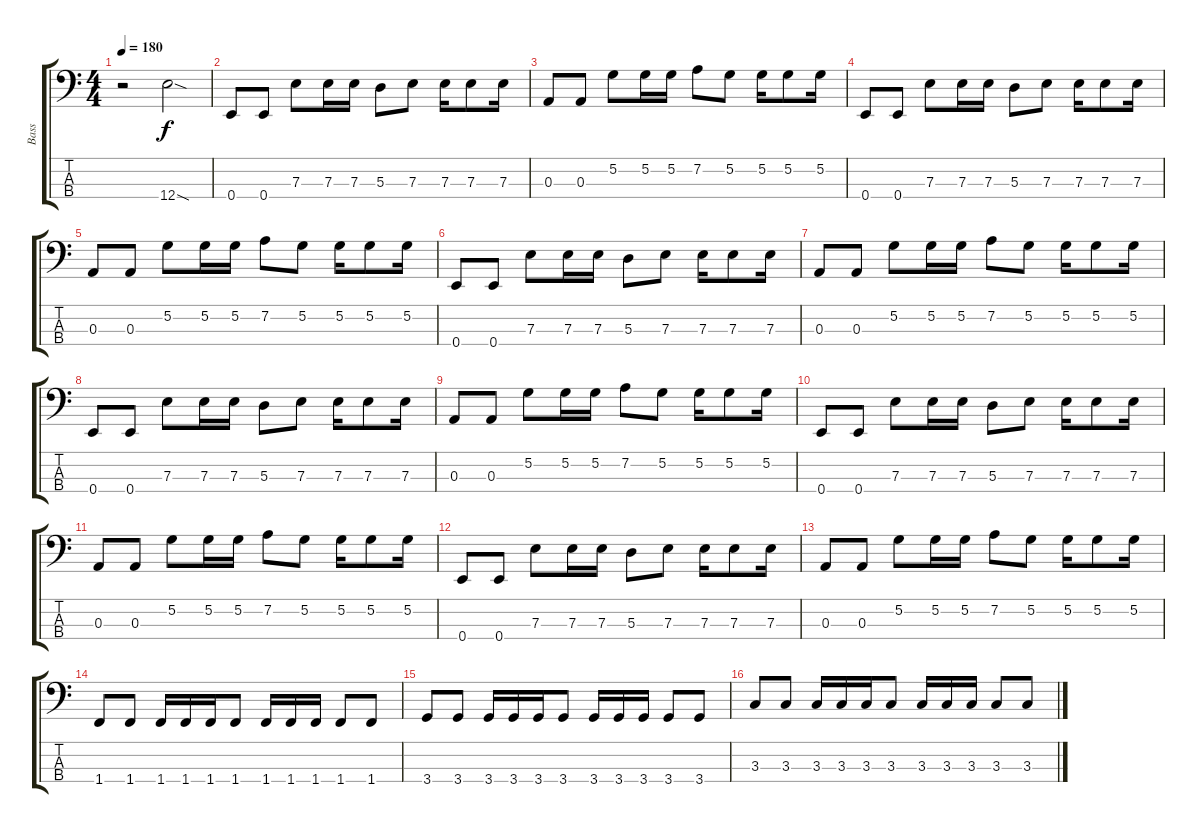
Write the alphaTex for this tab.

\track ("Bass" "Bass") {instrument electricbasspick}
\staff {score tabs}
\tuning (G2 D2 A1 E1) {hide}
\ts (4 4)
\tempo 180
\clef f4
\ks c
r.2{dy f} 12.4{sod}.2 |
0.4.8 0.4.8 7.3.8 7.3.16 7.3.16 5.3.8 7.3.8 7.3.16 7.3.8 7.3.16 |
0.3.8 0.3.8 5.2.8 5.2.16 5.2.16 7.2.8 5.2.8 5.2.16 5.2.8 5.2.16 |
0.4.8 0.4.8 7.3.8 7.3.16 7.3.16 5.3.8 7.3.8 7.3.16 7.3.8 7.3.16 |
0.3.8 0.3.8 5.2.8 5.2.16 5.2.16 7.2.8 5.2.8 5.2.16 5.2.8 5.2.16 |
0.4.8 0.4.8 7.3.8 7.3.16 7.3.16 5.3.8 7.3.8 7.3.16 7.3.8 7.3.16 |
0.3.8 0.3.8 5.2.8 5.2.16 5.2.16 7.2.8 5.2.8 5.2.16 5.2.8 5.2.16 |
0.4.8 0.4.8 7.3.8 7.3.16 7.3.16 5.3.8 7.3.8 7.3.16 7.3.8 7.3.16 |
0.3.8 0.3.8 5.2.8 5.2.16 5.2.16 7.2.8 5.2.8 5.2.16 5.2.8 5.2.16 |
0.4.8 0.4.8 7.3.8 7.3.16 7.3.16 5.3.8 7.3.8 7.3.16 7.3.8 7.3.16 |
0.3.8 0.3.8 5.2.8 5.2.16 5.2.16 7.2.8 5.2.8 5.2.16 5.2.8 5.2.16 |
0.4.8 0.4.8 7.3.8 7.3.16 7.3.16 5.3.8 7.3.8 7.3.16 7.3.8 7.3.16 |
0.3.8 0.3.8 5.2.8 5.2.16 5.2.16 7.2.8 5.2.8 5.2.16 5.2.8 5.2.16 |
1.4.8 1.4.8 1.4.16 1.4.16 1.4.16 1.4.8 1.4.16 1.4.16 1.4.16 1.4.8 1.4.8 |
3.4.8 3.4.8 3.4.16 3.4.16 3.4.16 3.4.8 3.4.16 3.4.16 3.4.16 3.4.8 3.4.8 |
3.3.8 3.3.8 3.3.16 3.3.16 3.3.16 3.3.8 3.3.16 3.3.16 3.3.16 3.3.8 3.3.8
